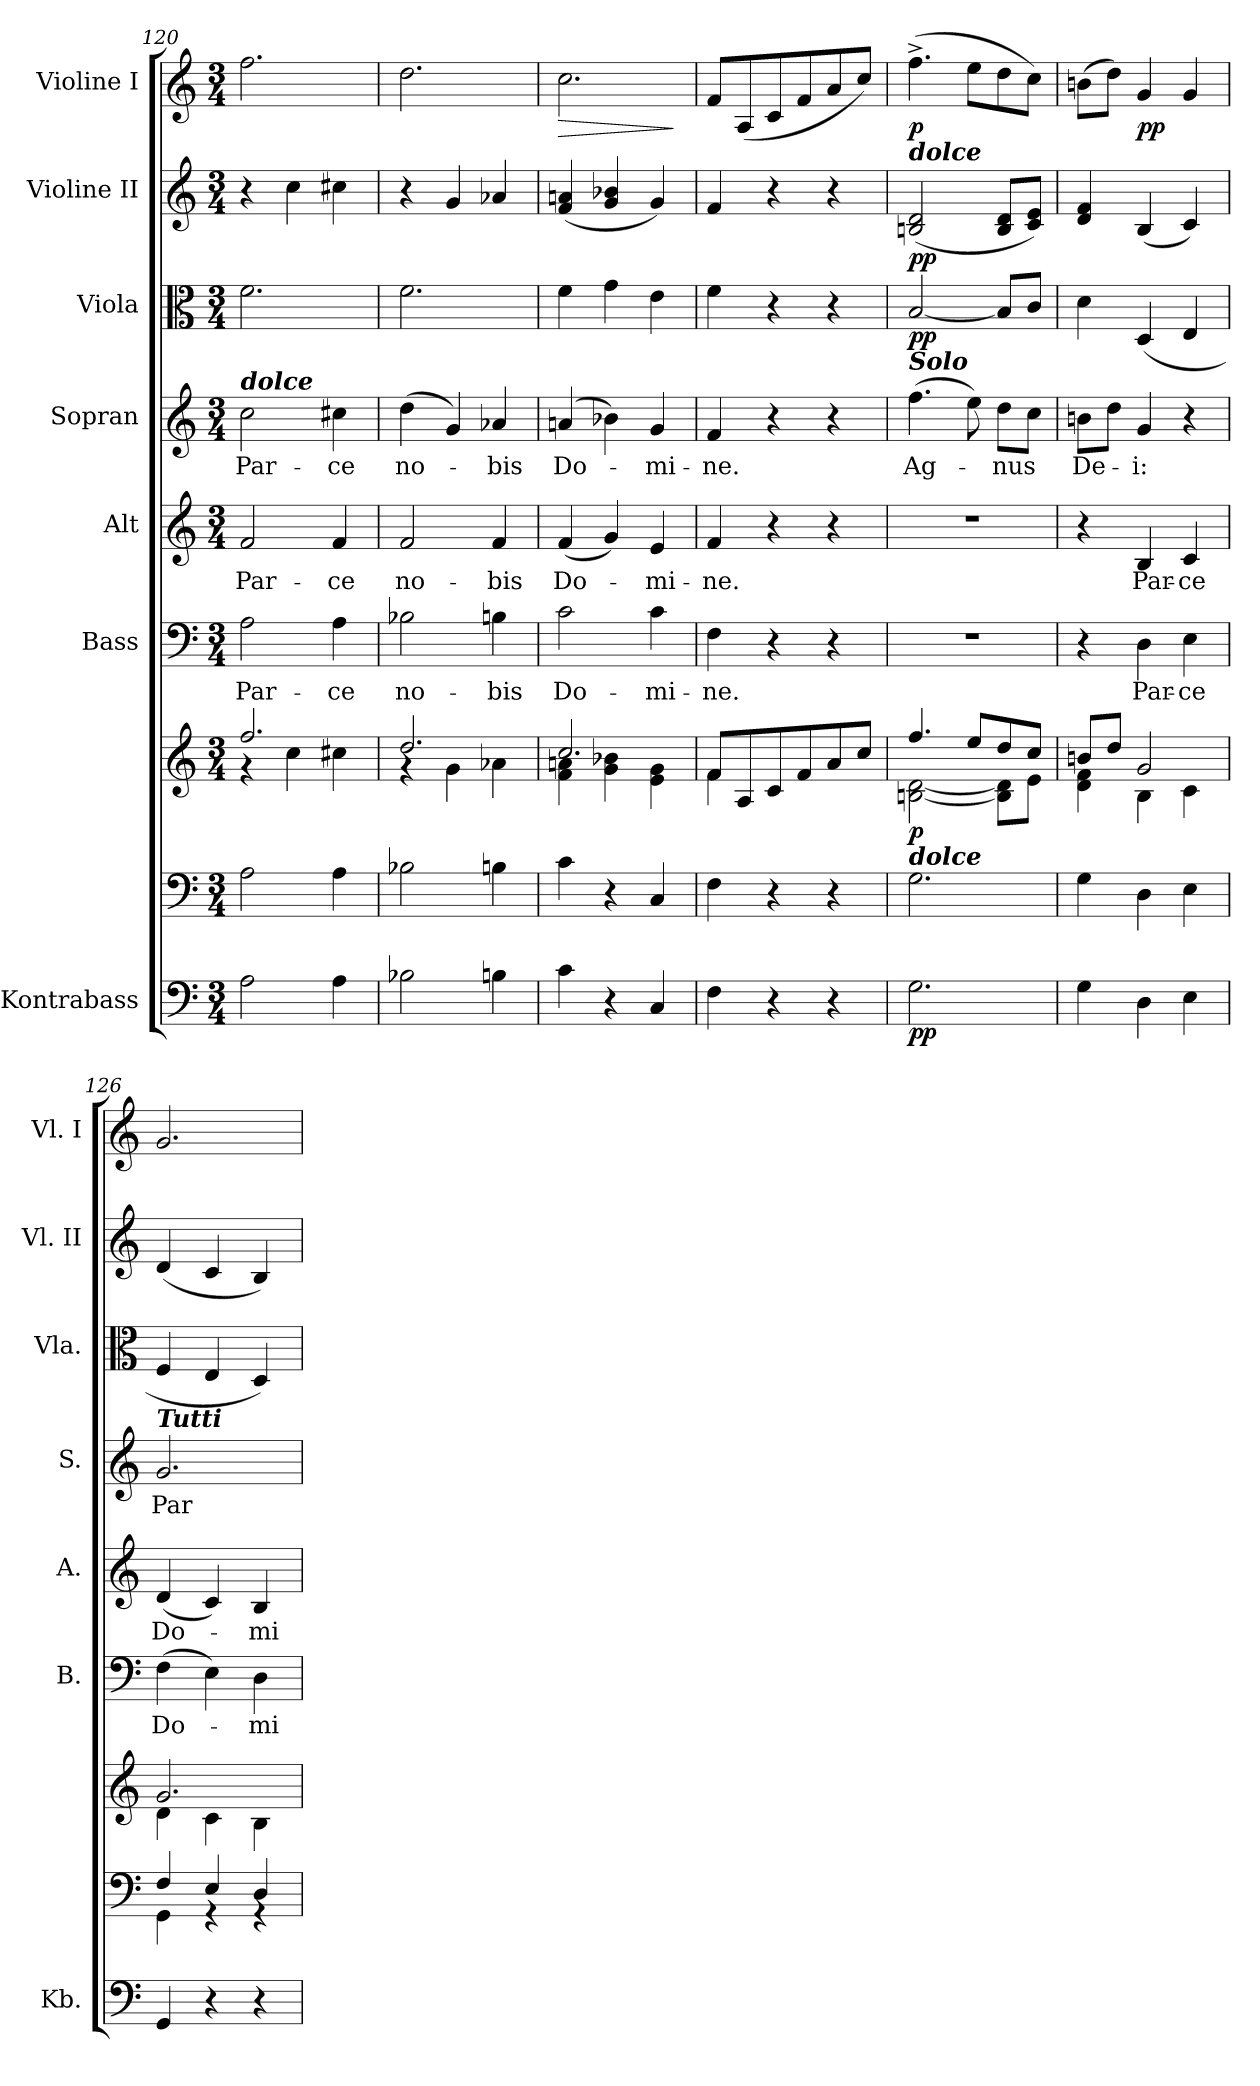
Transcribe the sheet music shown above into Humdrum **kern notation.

**kern	**dynam	**kern	**kern	**dynam	**kern	**text	**kern	**text	**kern	**text	**kern	**dynam	**kern	**dynam	**kern	**dynam
*part8	*part8	*part7	*part7	*part7	*part6	*part6	*part5	*part5	*part4	*part4	*part3	*part3	*part2	*part2	*part1	*part1
*staff9	*staff9	*staff8	*staff7	*staff7/8	*staff6	*staff6	*staff5	*staff5	*staff4	*staff4	*staff3	*staff3	*staff2	*staff2	*staff1	*staff1
*I"Kontrabass	*	*	*	*	*I"Bass	*	*I"Alt	*	*I"Sopran	*	*I"Viola	*	*I"Violine II	*	*I"Violine I	*
*I'Kb.	*	*	*	*	*I'B.	*	*I'A.	*	*I'S.	*	*I'Vla.	*	*I'Vl. II	*	*I'Vl. I	*
*clefF4	*	*clefF4	*clefG2	*	*clefF4	*	*clefG2	*	*clefG2	*	*clefC3	*	*clefG2	*	*clefG2	*
*ITrd7c12	*	*	*	*	*	*	*	*	*	*	*	*	*	*	*	*
*k[]	*	*k[]	*k[]	*	*k[]	*	*k[]	*	*k[]	*	*k[]	*	*k[]	*	*k[]	*
*C:	*	*C:	*C:	*	*C:	*	*C:	*	*C:	*	*C:	*	*C:	*	*C:	*
*M3/4	*	*M3/4	*M3/4	*	*M3/4	*	*M3/4	*	*M3/4	*	*M3/4	*	*M3/4	*	*M3/4	*
=120	=120	=120	=120	=120	=120	=120	=120	=120	=120	=120	=120	=120	=120	=120	=120	=120
*	*	*	*^	*	*	*	*	*	*	*	*	*	*	*	*	*
!	!	!	!	!	!	!	!	!	!	!LO:TX:a:Bi:t=dolce	!	!	!	!	!	!	!
!	!	!	!	!	!	!	!LO:LY:b	!	!LO:LY:b	!	!LO:LY:b	!	!	!	!	!	!
2AA\	.	2A\	2.ff/	4rg	.	2A\	Par-	2f/	Par-	2cc\	Par-	2.f\	.	4r	.	2.ff\	.
.	.	.	.	4cc\	.	.	.	.	.	.	.	.	.	4cc\	.	.	.
!	!	!	!	!	!	!	!LO:LY:b	!	!LO:LY:b	!	!LO:LY:b	!	!	!	!	!	!
4AA\	.	4A\	.	4cc#X\	.	4A\	-ce	4f/	-ce	4cc#X\	-ce	.	.	4cc#X\	.	.	.
=121	=121	=121	=121	=121	=121	=121	=121	=121	=121	=121	=121	=121	=121	=121	=121	=121	=121
!	!	!	!	!	!	!	!LO:LY:b	!	!LO:LY:b	!	!LO:LY:b	!	!	!	!	!	!
2BB-X\	.	2B-X\	2.dd/	4rf	.	2B-X\	no-	2f/	no-	(>4dd\	no-	2.f\	.	4r	.	2.dd\	.
.	.	.	.	4g\	.	.	.	.	.	4g/)	.	.	.	4g/	.	.	.
!	!	!	!	!	!	!	!LO:LY:b	!	!LO:LY:b	!	!LO:LY:b	!	!	!	!	!	!
4BBn\	.	4Bn\	.	4a-X\	.	4Bn\	-bis	4f/	-bis	4a-X/	-bis	.	.	4a-X/	.	.	.
=122	=122	=122	=122	=122	=122	=122	=122	=122	=122	=122	=122	=122	=122	=122	=122	=122	=122
!	!	!	!	!	!	!	!LO:LY:b	!	!LO:LY:b	!	!LO:LY:b	!	!	!	!	!	!LO:HP:b
4C\	.	4c\	2.cc/	4f\ 4an\	.	2c\	Do-	(<4f/	Do-	(4an/	Do-	4f\	.	(4f/ 4an/	.	2.cc\	>
4r	.	4r	.	4g\ 4b-X\	.	.	.	4g/)	.	4b-X\)	.	4g\	.	4g/ 4b-X/	.	.	.
!	!	!	!	!	!	!	!LO:LY:b	!	!LO:LY:b	!	!LO:LY:b	!	!	!	!	!	!
4CC/	.	4C/	.	4e\ 4g\	.	4c\	-mi-	4e/	-mi-	4g/	-mi-	4e\	.	4g/)	.	.	.
*	*	*	*v	*v	*	*	*	*	*	*	*	*	*	*	*	*	*
.	.	.	.	.	.	.	.	.	.	.	.	.	.	.	.	]
=123	=123	=123	=123	=123	=123	=123	=123	=123	=123	=123	=123	=123	=123	=123	=123	=123
*	*	*	*^	*	*	*	*	*	*	*	*	*	*	*	*	*
!	!	!	!	!	!	!	!LO:LY:b	!	!LO:LY:b	!	!LO:LY:b	!	!	!	!	!	!
4FF\	.	4F\	8f/L	4f\	.	4F\	-ne.	4f/	-ne.	4f/	-ne.	4f\	.	4f/	.	8f/L	.
.	.	.	8A/	.	.	.	.	.	.	.	.	.	.	.	.	(<8A/	.
4r	.	4r	8c/	4ryy	.	4r	.	4r	.	4r	.	4r	.	4r	.	8c/	.
.	.	.	8f/	.	.	.	.	.	.	.	.	.	.	.	.	8f/	.
4r	.	4r	8a/	4ryy	.	4r	.	4r	.	4r	.	4r	.	4r	.	8a/	.
.	.	.	8cc/J	.	.	.	.	.	.	.	.	.	.	.	.	8cc/J)	.
=124	=124	=124	=124	=124	=124	=124	=124	=124	=124	=124	=124	=124	=124	=124	=124	=124	=124
!	!	!	!	!	!	!	!	!	!	!	!	!	!	!	!	!LO:TX:b:Bi:t=dolce	!
!	!	!	!	!	!	!	!	!	!	!LO:TX:a:Bi:t=Solo	!	!	!	!	!	!	!
!	!	!	!LO:TX:b:Bi:t=dolce	!	!	!	!	!	!	!	!	!	!	!	!	!	!
!	!LO:DY:b	!	!	!	!LO:DY:b	!	!	!	!	!	!LO:LY:b	!	!LO:DY:b	!	!LO:DY:b	!	!LO:DY:b
2.GG\	pp	2.G\	4.ff/	[<2Bn\ [<2d\	p	2.r	.	2.r	.	(>4.ff\	Ag-	[2B/	pp	(2Bn/ 2d/	pp	(>4.ff^>\	p
.	.	.	8ee/L	.	.	.	.	.	.	8ee\)	.	.	.	.	.	8ee\L	.
!	!	!	!	!	!	!	!	!	!	!	!LO:LY:b	!	!	!	!	!	!
.	.	.	8dd/	8B\] 8d\]L	.	.	.	.	.	8dd\L	-nus	8B/L]	.	8B/ 8d/L	.	8dd\	.
.	.	.	8cc/J	8e\J	.	.	.	.	.	8cc\J	.	8c/J	.	8c/ 8e/J)	.	8cc\J)	.
!!LO:PB:g=z
=125	=125	=125	=125	=125	=125	=125	=125	=125	=125	=125	=125	=125	=125	=125	=125	=125	=125
!	!	!	!	!	!	!	!	!	!	!	!LO:LY:b	!	!	!	!	!	!
4GG\	.	4G\	8bn/L	4d\ 4f\	.	4r	.	4r	.	8bn\L	De-	4d\	.	4d/ 4f/	.	(>8bn\L	.
.	.	.	8dd/J	.	.	.	.	.	.	8dd\J	.	.	.	.	.	8dd\J)	.
!	!	!	!	!	!	!	!LO:LY:b	!	!LO:LY:b	!	!LO:LY:b	!	!	!	!	!	!LO:DY:b
4DD\	.	4D\	2g/	4B\	.	4D\	Par-	4B/	Par-	4g/	-i:	(<4D/	.	(<4B/	.	4g/	pp
!	!	!	!	!	!	!	!LO:LY:b	!	!LO:LY:b	!	!	!	!	!	!	!	!
4EE\	.	4E\	.	4c\	.	4E\	-ce	4c/	-ce	4r	.	4E/	.	4c/)	.	4g/	.
=126	=126	=126	=126	=126	=126	=126	=126	=126	=126	=126	=126	=126	=126	=126	=126	=126	=126
*	*	*^	*	*	*	*	*	*	*	*	*	*	*	*	*	*	*
!	!	!	!	!	!	!	!	!	!	!	!LO:TX:a:Bi:t=Tutti	!	!	!	!	!	!	!
!	!	!	!	!	!	!	!	!LO:LY:b	!	!LO:LY:b	!	!LO:LY:b	!	!	!	!	!	!
4GGG/	.	4F/	4GG\	2.g/	4d\	.	(>4F\	Do-	(<4d/	Do-	2.g/	Par-	4F/	.	(<4d/	.	2.g/	.
4r	.	4E/	4rFF	.	4c\	.	4E\)	.	4c/)	.	.	.	4E/	.	4c/	.	.	.
!	!	!	!	!	!	!	!	!LO:LY:b	!	!LO:LY:b	!	!	!	!	!	!	!	!
4r	.	4D/	4rFF	.	4B\	.	4D\	-mi-	4B/	-mi-	.	.	4D/)	.	4B/)	.	.	.
*	*	*v	*v	*	*	*	*	*	*	*	*	*	*	*	*	*	*	*
*	*	*	*v	*v	*	*	*	*	*	*	*	*	*	*	*	*	*
=	=	=	=	=	=	=	=	=	=	=	=	=	=	=	=	=
*-	*-	*-	*-	*-	*-	*-	*-	*-	*-	*-	*-	*-	*-	*-	*-	*-
